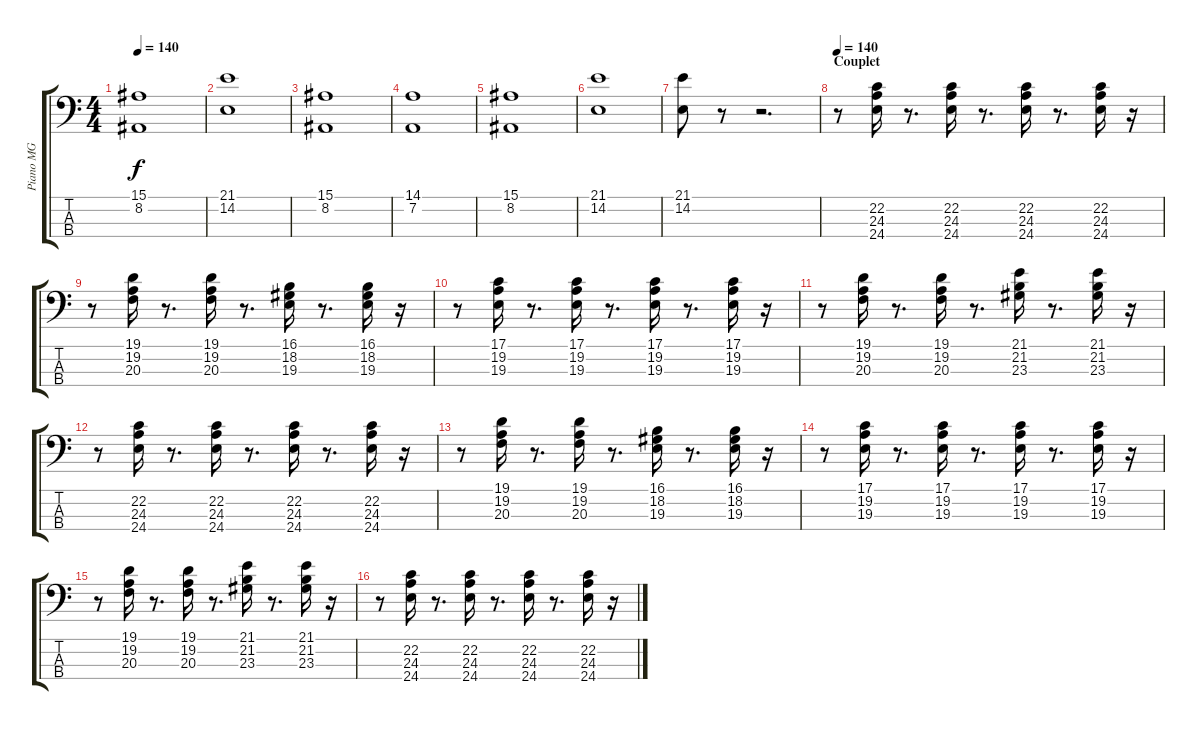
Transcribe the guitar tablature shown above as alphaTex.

\track ("Piano MG" "Piano MG") {instrument acousticgrandpiano}
\staff {score tabs}
\tuning (G2 D2 A1 E1) {hide}
\ts (4 4)
\tempo 140
\clef f4
\ks c
(15.1 8.2).1{dy f} |
(21.1 14.2).1 |
(15.1 8.2).1 |
(14.1 7.2).1 |
(15.1 8.2).1 |
(21.1 14.2).1 |
(21.1 14.2).8 r.8 r.2{d} |
\section ("" "Couplet")
\tempo 140
r.8 (22.2 24.3 24.4).16 r.8{d} (22.2 24.3 24.4).16 r.8{d} (22.2 24.3 24.4).16 r.8{d} (22.2 24.3 24.4).16 r.16 |
r.8 (19.1 19.2 20.3).16 r.8{d} (19.1 19.2 20.3).16 r.8{d} (16.1 18.2 19.3).16 r.8{d} (16.1 18.2 19.3).16 r.16 |
r.8 (17.1 19.2 19.3).16 r.8{d} (17.1 19.2 19.3).16 r.8{d} (17.1 19.2 19.3).16 r.8{d} (17.1 19.2 19.3).16 r.16 |
r.8 (19.1 19.2 20.3).16 r.8{d} (19.1 19.2 20.3).16 r.8{d} (21.1 21.2 23.3).16 r.8{d} (21.1 21.2 23.3).16 r.16 |
r.8 (22.2 24.3 24.4).16 r.8{d} (22.2 24.3 24.4).16 r.8{d} (22.2 24.3 24.4).16 r.8{d} (22.2 24.3 24.4).16 r.16 |
r.8 (19.1 19.2 20.3).16 r.8{d} (19.1 19.2 20.3).16 r.8{d} (16.1 18.2 19.3).16 r.8{d} (16.1 18.2 19.3).16 r.16 |
r.8 (17.1 19.2 19.3).16 r.8{d} (17.1 19.2 19.3).16 r.8{d} (17.1 19.2 19.3).16 r.8{d} (17.1 19.2 19.3).16 r.16 |
r.8 (19.1 19.2 20.3).16 r.8{d} (19.1 19.2 20.3).16 r.8{d} (21.1 21.2 23.3).16 r.8{d} (21.1 21.2 23.3).16 r.16 |
r.8 (22.2 24.3 24.4).16 r.8{d} (22.2 24.3 24.4).16 r.8{d} (22.2 24.3 24.4).16 r.8{d} (22.2 24.3 24.4).16 r.16
